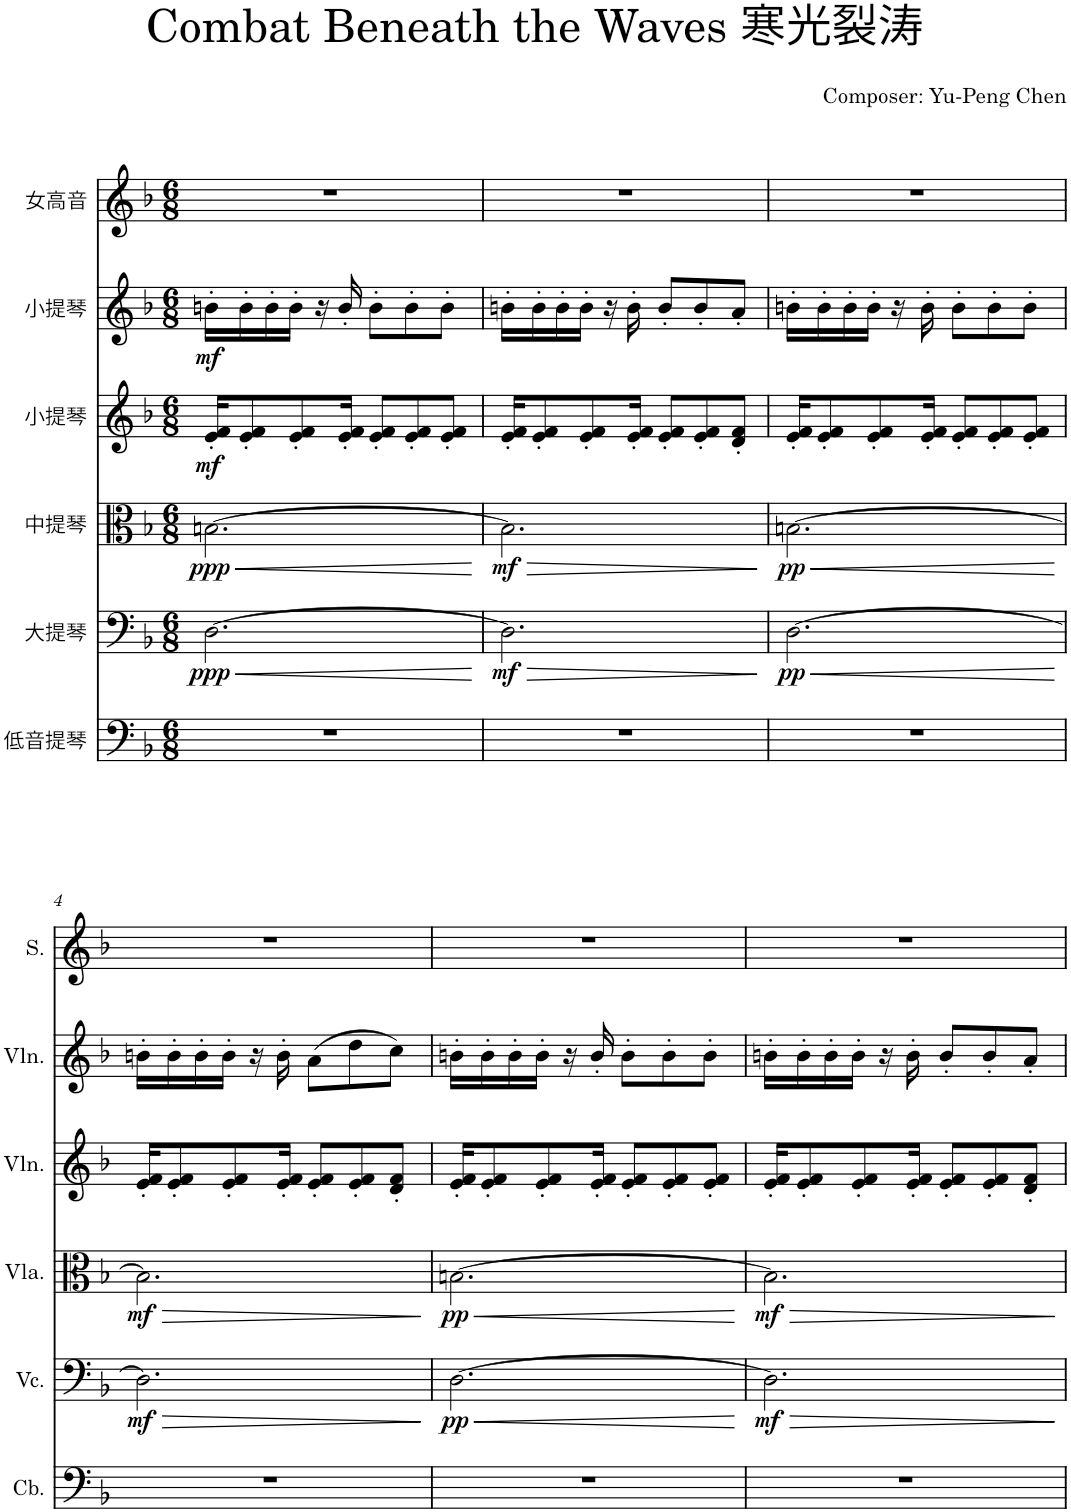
**kern	**kern	**dynam	**kern	**dynam	**kern	**dynam	**kern	**dynam	**kern
*part6	*part5	*part5	*part4	*part4	*part3	*part3	*part2	*part2	*part1
*staff6	*staff5	*staff5	*staff4	*staff4	*staff3	*staff3	*staff2	*staff2	*staff1
*I"低音提琴	*I"大提琴	*	*I"中提琴	*	*I"小提琴	*	*I"小提琴	*	*I"女高音
*clefF4	*clefF4	*	*clefC3	*	*clefG2	*	*clefG2	*	*clefG2
*Trd7c12	*	*	*	*	*	*	*	*	*
*k[b-]	*k[b-]	*	*k[b-]	*	*k[b-]	*	*k[b-]	*	*k[b-]
*M6/8	*M6/8	*	*M6/8	*	*M6/8	*	*M6/8	*	*M6/8
=1	=1	=1	=1	=1	=1	=1	=1	=1	=1
!	!	!LO:HP:b	!	!LO:HP:b	!	!	!	!	!
!	!	!LO:DY:n=1:b	!	!LO:DY:n=1:b	!	!LO:DY:b	!	!LO:DY:b	!
2.r	[2.D\	< ppp	[2.Bn\	< ppp	16e/' 16f/'KL	mf	16bn'\LL	mf	2.r
.	.	.	.	.	8e/' 8f/'	.	16b'\	.	.
.	.	.	.	.	.	.	16b'\	.	.
.	.	.	.	.	8e/' 8f/'	.	16b'\JJ	.	.
.	.	.	.	.	.	.	16r	.	.
.	.	.	.	.	16e/' 16f/'Jk	.	16b'/	.	.
.	.	.	.	.	8e/' 8f/'L	.	8b'\L	.	.
.	.	.	.	.	8e/' 8f/'	.	8b'\	.	.
.	.	.	.	.	8e/' 8f/'J	.	8b'\J	.	.
.	.	[	.	[	.	.	.	.	.
=2	=2	=2	=2	=2	=2	=2	=2	=2	=2
!	!	!LO:HP:b	!	!LO:HP:b	!	!	!	!	!
!	!	!LO:DY:n=1:b	!	!LO:DY:n=1:b	!	!	!	!	!
2.r	2.D\]	> mf	2.B\]	> mf	16e/' 16f/'KL	.	16bn'\LL	.	2.r
.	.	.	.	.	8e/' 8f/'	.	16b'\	.	.
.	.	.	.	.	.	.	16b'\	.	.
.	.	.	.	.	8e/' 8f/'	.	16b'\JJ	.	.
.	.	.	.	.	.	.	16r	.	.
.	.	.	.	.	16e/' 16f/'Jk	.	16b'\	.	.
.	.	.	.	.	8e/' 8f/'L	.	8b'/L	.	.
.	.	.	.	.	8e/' 8f/'	.	8b'/	.	.
.	.	.	.	.	8d/' 8f/'J	.	8a'/J	.	.
.	.	]	.	]	.	.	.	.	.
=3	=3	=3	=3	=3	=3	=3	=3	=3	=3
!	!	!LO:HP:b	!	!LO:HP:b	!	!	!	!	!
!	!	!LO:DY:n=1:b	!	!LO:DY:n=1:b	!	!	!	!	!
2.r	[2.D\	< pp	[2.Bn\	< pp	16e/' 16f/'KL	.	16bn'\LL	.	2.r
.	.	.	.	.	8e/' 8f/'	.	16b'\	.	.
.	.	.	.	.	.	.	16b'\	.	.
.	.	.	.	.	8e/' 8f/'	.	16b'\JJ	.	.
.	.	.	.	.	.	.	16r	.	.
.	.	.	.	.	16e/' 16f/'Jk	.	16b'\	.	.
.	.	.	.	.	8e/' 8f/'L	.	8b'\L	.	.
.	.	.	.	.	8e/' 8f/'	.	8b'\	.	.
.	.	.	.	.	8e/' 8f/'J	.	8b'\J	.	.
.	.	[	.	[	.	.	.	.	.
!!LO:LB:g=z
=4	=4	=4	=4	=4	=4	=4	=4	=4	=4
!	!	!LO:HP:b	!	!LO:HP:b	!	!	!	!	!
!	!	!LO:DY:n=1:b	!	!LO:DY:n=1:b	!	!	!	!	!
2.r	2.D\]	> mf	2.B\]	> mf	16e/' 16f/'KL	.	16bn'\LL	.	2.r
.	.	.	.	.	8e/' 8f/'	.	16b'\	.	.
.	.	.	.	.	.	.	16b'\	.	.
.	.	.	.	.	8e/' 8f/'	.	16b'\JJ	.	.
.	.	.	.	.	.	.	16r	.	.
.	.	.	.	.	16e/' 16f/'Jk	.	16b'\	.	.
.	.	.	.	.	8e/' 8f/'L	.	(8a\L	.	.
.	.	.	.	.	8e/' 8f/'	.	8dd\	.	.
.	.	.	.	.	8d/' 8f/'J	.	8cc\J)	.	.
.	.	]	.	]	.	.	.	.	.
=5	=5	=5	=5	=5	=5	=5	=5	=5	=5
!	!	!LO:HP:b	!	!LO:HP:b	!	!	!	!	!
!	!	!LO:DY:n=1:b	!	!LO:DY:n=1:b	!	!	!	!	!
2.r	[2.D\	< pp	[2.Bn\	< pp	16e/' 16f/'KL	.	16bn'\LL	.	2.r
.	.	.	.	.	8e/' 8f/'	.	16b'\	.	.
.	.	.	.	.	.	.	16b'\	.	.
.	.	.	.	.	8e/' 8f/'	.	16b'\JJ	.	.
.	.	.	.	.	.	.	16r	.	.
.	.	.	.	.	16e/' 16f/'Jk	.	16b'/	.	.
.	.	.	.	.	8e/' 8f/'L	.	8b'\L	.	.
.	.	.	.	.	8e/' 8f/'	.	8b'\	.	.
.	.	.	.	.	8e/' 8f/'J	.	8b'\J	.	.
.	.	[	.	[	.	.	.	.	.
=6	=6	=6	=6	=6	=6	=6	=6	=6	=6
!	!	!LO:HP:b	!	!LO:HP:b	!	!	!	!	!
!	!	!LO:DY:n=1:b	!	!LO:DY:n=1:b	!	!	!	!	!
2.r	2.D\]	> mf	2.B\]	> mf	16e/' 16f/'KL	.	16bn'\LL	.	2.r
.	.	.	.	.	8e/' 8f/'	.	16b'\	.	.
.	.	.	.	.	.	.	16b'\	.	.
.	.	.	.	.	8e/' 8f/'	.	16b'\JJ	.	.
.	.	.	.	.	.	.	16r	.	.
.	.	.	.	.	16e/' 16f/'Jk	.	16b'\	.	.
.	.	.	.	.	8e/' 8f/'L	.	8b'/L	.	.
.	.	.	.	.	8e/' 8f/'	.	8b'/	.	.
.	.	.	.	.	8d/' 8f/'J	.	8a'/J	.	.
.	.	]	.	]	.	.	.	.	.
=	=	=	=	=	=	=	=	=	=
*-	*-	*-	*-	*-	*-	*-	*-	*-	*-
